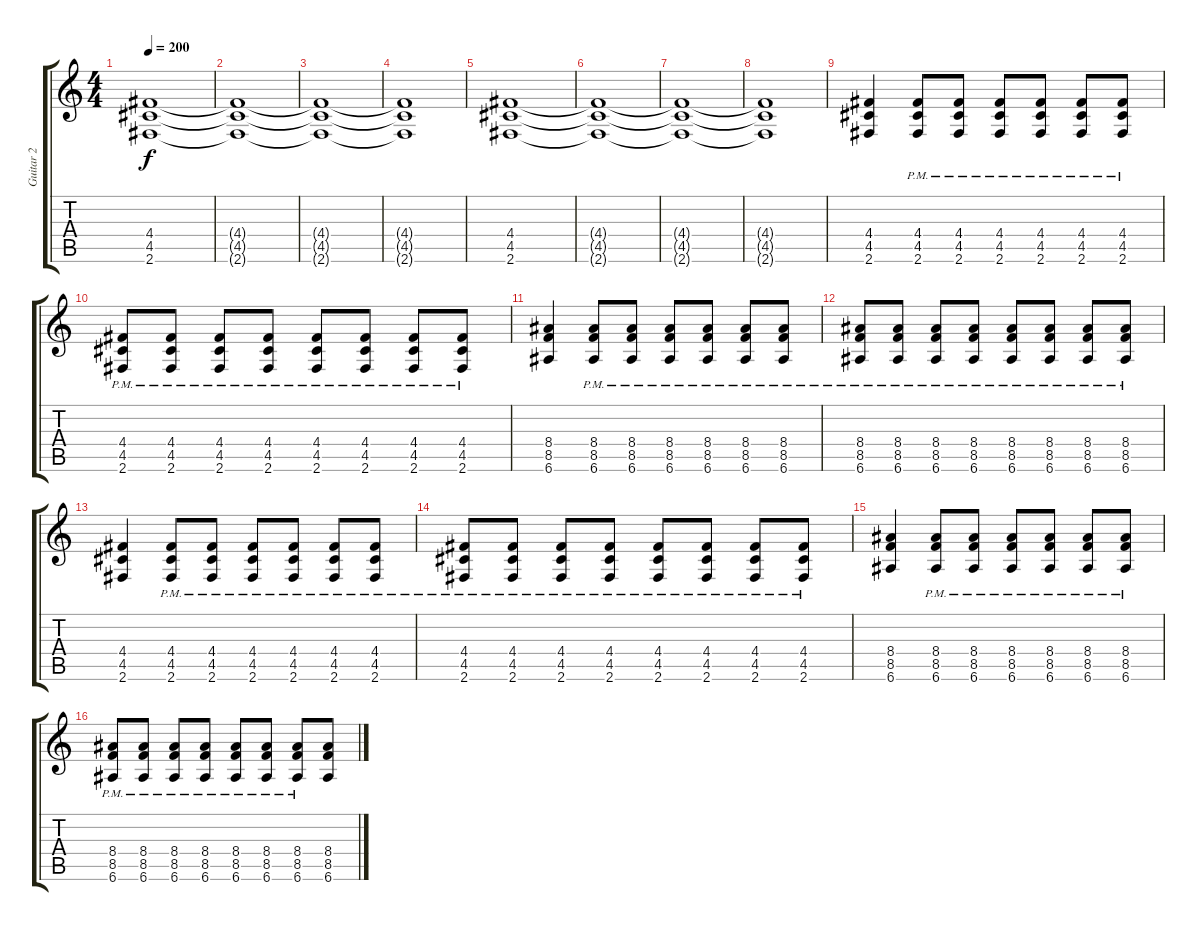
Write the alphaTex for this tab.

\track ("Guitar 2" "Guitar 2") {instrument distortionguitar}
\staff {score tabs}
\tuning (E4 B3 G3 D3 A2 E2) {hide}
\ts (4 4)
\tempo 200
\clef g2
\ks c
(4.4 4.5 2.6).1{dy f} |
(4.4{t} 4.5{t} 2.6{t}).1 |
(4.4{t} 4.5{t} 2.6{t}).1 |
(4.4{t} 4.5{t} 2.6{t}).1 |
(4.4 4.5 2.6).1 |
(4.4{t} 4.5{t} 2.6{t}).1 |
(4.4{t} 4.5{t} 2.6{t}).1 |
(4.4{t} 4.5{t} 2.6{t}).1 |
(4.4 4.5 2.6).4 (4.4{pm} 4.5{pm} 2.6{pm}).8 (4.4{pm} 4.5{pm} 2.6{pm}).8 (4.4{pm} 4.5{pm} 2.6{pm}).8 (4.4{pm} 4.5{pm} 2.6{pm}).8 (4.4{pm} 4.5{pm} 2.6{pm}).8 (4.4{pm} 4.5{pm} 2.6{pm}).8 |
(4.4{pm} 4.5{pm} 2.6{pm}).8 (4.4{pm} 4.5{pm} 2.6{pm}).8 (4.4{pm} 4.5{pm} 2.6{pm}).8 (4.4{pm} 4.5{pm} 2.6{pm}).8 (4.4{pm} 4.5{pm} 2.6{pm}).8 (4.4{pm} 4.5{pm} 2.6{pm}).8 (4.4{pm} 4.5{pm} 2.6{pm}).8 (4.4{pm} 4.5{pm} 2.6{pm}).8 |
(8.4 8.5 6.6).4 (8.4{pm} 8.5{pm} 6.6{pm}).8 (8.4{pm} 8.5{pm} 6.6{pm}).8 (8.4{pm} 8.5{pm} 6.6{pm}).8 (8.4{pm} 8.5{pm} 6.6{pm}).8 (8.4{pm} 8.5{pm} 6.6{pm}).8 (8.4{pm} 8.5{pm} 6.6{pm}).8 |
(8.4{pm} 8.5{pm} 6.6{pm}).8 (8.4{pm} 8.5{pm} 6.6{pm}).8 (8.4{pm} 8.5{pm} 6.6{pm}).8 (8.4{pm} 8.5{pm} 6.6{pm}).8 (8.4{pm} 8.5{pm} 6.6{pm}).8 (8.4{pm} 8.5{pm} 6.6{pm}).8 (8.4{pm} 8.5{pm} 6.6{pm}).8 (8.4{pm} 8.5{pm} 6.6{pm}).8 |
(4.4 4.5 2.6).4 (4.4{pm} 4.5{pm} 2.6{pm}).8 (4.4{pm} 4.5{pm} 2.6{pm}).8 (4.4{pm} 4.5{pm} 2.6{pm}).8 (4.4{pm} 4.5{pm} 2.6{pm}).8 (4.4{pm} 4.5{pm} 2.6{pm}).8 (4.4{pm} 4.5{pm} 2.6{pm}).8 |
(4.4{pm} 4.5{pm} 2.6{pm}).8 (4.4{pm} 4.5{pm} 2.6{pm}).8 (4.4{pm} 4.5{pm} 2.6{pm}).8 (4.4{pm} 4.5{pm} 2.6{pm}).8 (4.4{pm} 4.5{pm} 2.6{pm}).8 (4.4{pm} 4.5{pm} 2.6{pm}).8 (4.4{pm} 4.5{pm} 2.6{pm}).8 (4.4{pm} 4.5{pm} 2.6{pm}).8 |
(8.4 8.5 6.6).4 (8.4{pm} 8.5{pm} 6.6{pm}).8 (8.4{pm} 8.5{pm} 6.6{pm}).8 (8.4{pm} 8.5{pm} 6.6{pm}).8 (8.4{pm} 8.5{pm} 6.6{pm}).8 (8.4{pm} 8.5{pm} 6.6{pm}).8 (8.4{pm} 8.5{pm} 6.6{pm}).8 |
(8.4{pm} 8.5{pm} 6.6{pm}).8 (8.4{pm} 8.5{pm} 6.6{pm}).8 (8.4{pm} 8.5{pm} 6.6{pm}).8 (8.4{pm} 8.5{pm} 6.6{pm}).8 (8.4{pm} 8.5{pm} 6.6{pm}).8 (8.4{pm} 8.5{pm} 6.6{pm}).8 (8.4{pm} 8.5{pm} 6.6{pm}).8 (8.4 8.5 6.6).8
